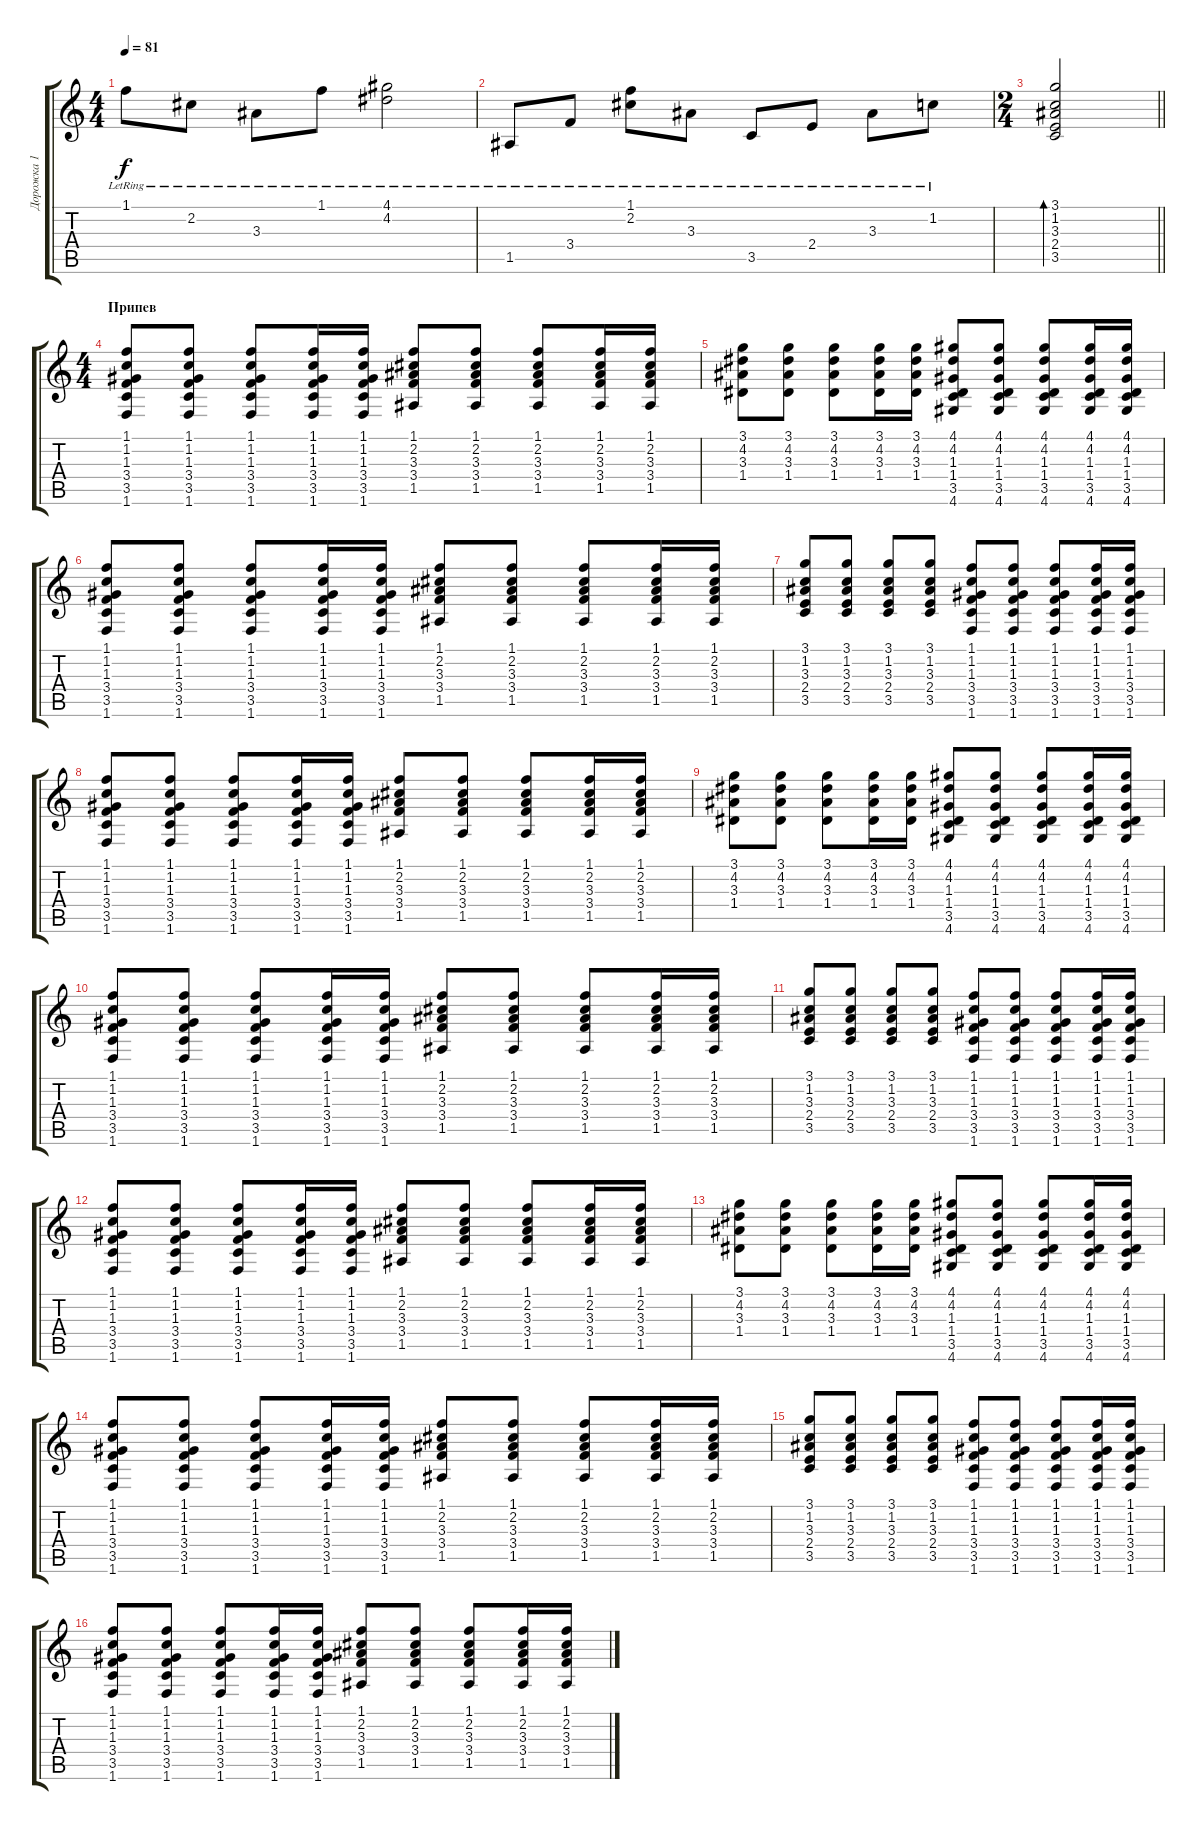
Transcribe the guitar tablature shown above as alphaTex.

\track ("Дорожка 1" "Дорожка 1") {instrument acousticguitarsteel}
\staff {score tabs}
\tuning (E4 B3 G3 D3 A2 E2) {hide}
\ts (4 4)
\tempo 81
\clef g2
\ks c
1.1{lr}.8{dy f} 2.2{lr}.8 3.3{lr}.8 1.1{lr}.8 (4.1{lr} 4.2{lr}).2 |
1.5{lr}.8 3.4{lr}.8 (1.1{lr} 2.2{lr}).8 3.3{lr}.8 3.5{lr}.8 2.4{lr}.8 3.3{lr}.8 1.2{lr}.8 |
\ts (2 4)
\barLineRight lightlight
(3.1 1.2 3.3 2.4 3.5).2{bd 60} |
\ts (4 4)
\section ("" "Припев")
(1.1 1.2 1.3 3.4 3.5 1.6).8 (1.1 1.2 1.3 3.4 3.5 1.6).8 (1.1 1.2 1.3 3.4 3.5 1.6).8 (1.1 1.2 1.3 3.4 3.5 1.6).16 (1.1 1.2 1.3 3.4 3.5 1.6).16 (1.1 2.2 3.3 3.4 1.5).8 (1.1 2.2 3.3 3.4 1.5).8 (1.1 2.2 3.3 3.4 1.5).8 (1.1 2.2 3.3 3.4 1.5).16 (1.1 2.2 3.3 3.4 1.5).16 |
(3.1 4.2 3.3 1.4).8 (3.1 4.2 3.3 1.4).8 (3.1 4.2 3.3 1.4).8 (3.1 4.2 3.3 1.4).16 (3.1 4.2 3.3 1.4).16 (4.1 4.2 1.3 1.4 3.5 4.6).8 (4.1 4.2 1.3 1.4 3.5 4.6).8 (4.1 4.2 1.3 1.4 3.5 4.6).8 (4.1 4.2 1.3 1.4 3.5 4.6).16 (4.1 4.2 1.3 1.4 3.5 4.6).16 |
(1.1 1.2 1.3 3.4 3.5 1.6).8 (1.1 1.2 1.3 3.4 3.5 1.6).8 (1.1 1.2 1.3 3.4 3.5 1.6).8 (1.1 1.2 1.3 3.4 3.5 1.6).16 (1.1 1.2 1.3 3.4 3.5 1.6).16 (1.1 2.2 3.3 3.4 1.5).8 (1.1 2.2 3.3 3.4 1.5).8 (1.1 2.2 3.3 3.4 1.5).8 (1.1 2.2 3.3 3.4 1.5).16 (1.1 2.2 3.3 3.4 1.5).16 |
(3.1 1.2 3.3 2.4 3.5).8 (3.1 1.2 3.3 2.4 3.5).8 (3.1 1.2 3.3 2.4 3.5).8 (3.1 1.2 3.3 2.4 3.5).8 (1.1 1.2 1.3 3.4 3.5 1.6).8 (1.1 1.2 1.3 3.4 3.5 1.6).8 (1.1 1.2 1.3 3.4 3.5 1.6).8 (1.1 1.2 1.3 3.4 3.5 1.6).16 (1.1 1.2 1.3 3.4 3.5 1.6).16 |
(1.1 1.2 1.3 3.4 3.5 1.6).8 (1.1 1.2 1.3 3.4 3.5 1.6).8 (1.1 1.2 1.3 3.4 3.5 1.6).8 (1.1 1.2 1.3 3.4 3.5 1.6).16 (1.1 1.2 1.3 3.4 3.5 1.6).16 (1.1 2.2 3.3 3.4 1.5).8 (1.1 2.2 3.3 3.4 1.5).8 (1.1 2.2 3.3 3.4 1.5).8 (1.1 2.2 3.3 3.4 1.5).16 (1.1 2.2 3.3 3.4 1.5).16 |
(3.1 4.2 3.3 1.4).8 (3.1 4.2 3.3 1.4).8 (3.1 4.2 3.3 1.4).8 (3.1 4.2 3.3 1.4).16 (3.1 4.2 3.3 1.4).16 (4.1 4.2 1.3 1.4 3.5 4.6).8 (4.1 4.2 1.3 1.4 3.5 4.6).8 (4.1 4.2 1.3 1.4 3.5 4.6).8 (4.1 4.2 1.3 1.4 3.5 4.6).16 (4.1 4.2 1.3 1.4 3.5 4.6).16 |
(1.1 1.2 1.3 3.4 3.5 1.6).8 (1.1 1.2 1.3 3.4 3.5 1.6).8 (1.1 1.2 1.3 3.4 3.5 1.6).8 (1.1 1.2 1.3 3.4 3.5 1.6).16 (1.1 1.2 1.3 3.4 3.5 1.6).16 (1.1 2.2 3.3 3.4 1.5).8 (1.1 2.2 3.3 3.4 1.5).8 (1.1 2.2 3.3 3.4 1.5).8 (1.1 2.2 3.3 3.4 1.5).16 (1.1 2.2 3.3 3.4 1.5).16 |
(3.1 1.2 3.3 2.4 3.5).8 (3.1 1.2 3.3 2.4 3.5).8 (3.1 1.2 3.3 2.4 3.5).8 (3.1 1.2 3.3 2.4 3.5).8 (1.1 1.2 1.3 3.4 3.5 1.6).8 (1.1 1.2 1.3 3.4 3.5 1.6).8 (1.1 1.2 1.3 3.4 3.5 1.6).8 (1.1 1.2 1.3 3.4 3.5 1.6).16 (1.1 1.2 1.3 3.4 3.5 1.6).16 |
(1.1 1.2 1.3 3.4 3.5 1.6).8 (1.1 1.2 1.3 3.4 3.5 1.6).8 (1.1 1.2 1.3 3.4 3.5 1.6).8 (1.1 1.2 1.3 3.4 3.5 1.6).16 (1.1 1.2 1.3 3.4 3.5 1.6).16 (1.1 2.2 3.3 3.4 1.5).8 (1.1 2.2 3.3 3.4 1.5).8 (1.1 2.2 3.3 3.4 1.5).8 (1.1 2.2 3.3 3.4 1.5).16 (1.1 2.2 3.3 3.4 1.5).16 |
(3.1 4.2 3.3 1.4).8 (3.1 4.2 3.3 1.4).8 (3.1 4.2 3.3 1.4).8 (3.1 4.2 3.3 1.4).16 (3.1 4.2 3.3 1.4).16 (4.1 4.2 1.3 1.4 3.5 4.6).8 (4.1 4.2 1.3 1.4 3.5 4.6).8 (4.1 4.2 1.3 1.4 3.5 4.6).8 (4.1 4.2 1.3 1.4 3.5 4.6).16 (4.1 4.2 1.3 1.4 3.5 4.6).16 |
(1.1 1.2 1.3 3.4 3.5 1.6).8 (1.1 1.2 1.3 3.4 3.5 1.6).8 (1.1 1.2 1.3 3.4 3.5 1.6).8 (1.1 1.2 1.3 3.4 3.5 1.6).16 (1.1 1.2 1.3 3.4 3.5 1.6).16 (1.1 2.2 3.3 3.4 1.5).8 (1.1 2.2 3.3 3.4 1.5).8 (1.1 2.2 3.3 3.4 1.5).8 (1.1 2.2 3.3 3.4 1.5).16 (1.1 2.2 3.3 3.4 1.5).16 |
(3.1 1.2 3.3 2.4 3.5).8 (3.1 1.2 3.3 2.4 3.5).8 (3.1 1.2 3.3 2.4 3.5).8 (3.1 1.2 3.3 2.4 3.5).8 (1.1 1.2 1.3 3.4 3.5 1.6).8 (1.1 1.2 1.3 3.4 3.5 1.6).8 (1.1 1.2 1.3 3.4 3.5 1.6).8 (1.1 1.2 1.3 3.4 3.5 1.6).16 (1.1 1.2 1.3 3.4 3.5 1.6).16 |
(1.1 1.2 1.3 3.4 3.5 1.6).8 (1.1 1.2 1.3 3.4 3.5 1.6).8 (1.1 1.2 1.3 3.4 3.5 1.6).8 (1.1 1.2 1.3 3.4 3.5 1.6).16 (1.1 1.2 1.3 3.4 3.5 1.6).16 (1.1 2.2 3.3 3.4 1.5).8 (1.1 2.2 3.3 3.4 1.5).8 (1.1 2.2 3.3 3.4 1.5).8 (1.1 2.2 3.3 3.4 1.5).16 (1.1 2.2 3.3 3.4 1.5).16
